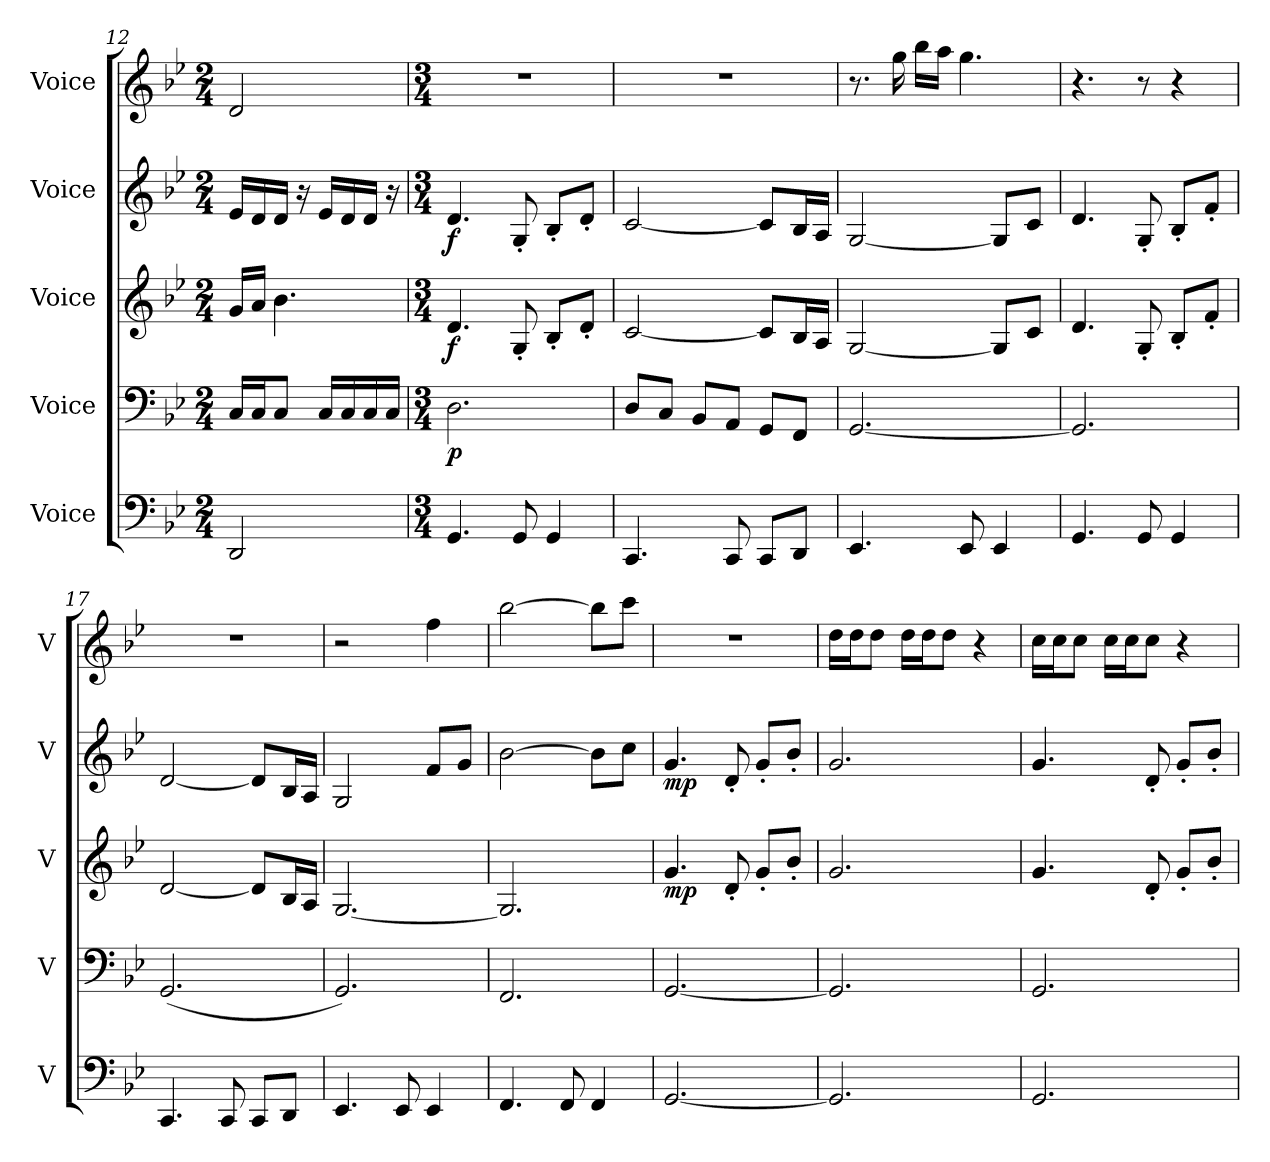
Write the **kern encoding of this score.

**kern	**kern	**dynam	**kern	**dynam	**kern	**dynam	**kern
*part5	*part4	*part4	*part3	*part3	*part2	*part2	*part1
*staff5	*staff4	*staff4	*staff3	*staff3	*staff2	*staff2	*staff1
*I"Voice	*I"Voice	*	*I"Voice	*	*I"Voice	*	*I"Voice
*I'V	*I'V	*	*I'V	*	*I'V	*	*I'V
*clefF4	*clefF4	*	*clefG2	*	*clefG2	*	*clefG2
*k[b-e-]	*k[b-e-]	*	*k[b-e-]	*	*k[b-e-]	*	*k[b-e-]
*M2/4	*M2/4	*	*M2/4	*	*M2/4	*	*M2/4
=12	=12	=12	=12	=12	=12	=12	=12
2DD/	16C/LL	.	16g/LL	.	16e-/LL	.	2d/
.	16C/J	.	16a/JJ	.	16d/	.	.
.	8C/J	.	4.b-\	.	16d/JJ	.	.
.	.	.	.	.	16r	.	.
.	16C/LL	.	.	.	16e-/LL	.	.
.	16C/	.	.	.	16d/	.	.
.	16C/	.	.	.	16d/JJ	.	.
.	16C/JJ	.	.	.	16r	.	.
!!LO:LB:g=z
=13	=13	=13	=13	=13	=13	=13	=13
*M3/4	*M3/4	*	*M3/4	*	*M3/4	*	*M3/4
!	!	!LO:DY:b	!	!LO:DY:b	!	!LO:DY:b	!
4.GG/	2.D\	p	4.d/	f	4.d/	f	2.r
8GG/	.	.	8G'/	.	8G'/	.	.
4GG/	.	.	8B-'/L	.	8B-'/L	.	.
.	.	.	8d'/J	.	8d'/J	.	.
=14	=14	=14	=14	=14	=14	=14	=14
4.CC/	8D/L	.	[2c/	.	[2c/	.	2.r
.	8C/J	.	.	.	.	.	.
.	8BB-/L	.	.	.	.	.	.
8CC/	8AA/J	.	.	.	.	.	.
8CC/L	8GG/L	.	8c/L]	.	8c/L]	.	.
8DD/J	8FF/J	.	16B-/L	.	16B-/L	.	.
.	.	.	16A/JJ	.	16A/JJ	.	.
=15	=15	=15	=15	=15	=15	=15	=15
4.EE-/	[2.GG/	.	[2G/	.	[2G/	.	8.r
.	.	.	.	.	.	.	16gg\
.	.	.	.	.	.	.	16bb-\LL
.	.	.	.	.	.	.	16aa\JJ
8EE-/	.	.	.	.	.	.	4.gg\
4EE-/	.	.	8G/L]	.	8G/L]	.	.
.	.	.	8c/J	.	8c/J	.	.
=16	=16	=16	=16	=16	=16	=16	=16
4.GG/	2.GG/]	.	4.d/	.	4.d/	.	4.r
8GG/	.	.	8G'/	.	8G'/	.	8r
4GG/	.	.	8B-'/L	.	8B-'/L	.	4r
.	.	.	8f'/J	.	8f'/J	.	.
=17	=17	=17	=17	=17	=17	=17	=17
4.CC/	(<2.GG/	.	[2d/	.	[2d/	.	2.r
8CC/	.	.	.	.	.	.	.
8CC/L	.	.	8d/L]	.	8d/L]	.	.
8DD/J	.	.	16B-/L	.	16B-/L	.	.
.	.	.	16A/JJ	.	16A/JJ	.	.
!!LO:PB:g=z
=18	=18	=18	=18	=18	=18	=18	=18
4.EE-/	2.GG/)	.	[2.G/	.	2G/	.	2r
8EE-/	.	.	.	.	.	.	.
4EE-/	.	.	.	.	8f/L	.	4ff\
.	.	.	.	.	8g/J	.	.
=19	=19	=19	=19	=19	=19	=19	=19
4.FF/	2.FF/	.	2.G/]	.	[2b-\	.	[2bb-\
8FF/	.	.	.	.	.	.	.
4FF/	.	.	.	.	8b-\L]	.	8bb-\L]
.	.	.	.	.	8cc\J	.	8ccc\J
=20	=20	=20	=20	=20	=20	=20	=20
!	!	!	!	!LO:DY:b	!	!LO:DY:b	!
[2.GG/	[2.GG/	.	4.g/	mp	4.g/	mp	2.r
.	.	.	8d'/	.	8d'/	.	.
.	.	.	8g'/L	.	8g'/L	.	.
.	.	.	8b-'/J	.	8b-'/J	.	.
=21	=21	=21	=21	=21	=21	=21	=21
2.GG/]	2.GG/]	.	2.g/	.	2.g/	.	16dd\LL
.	.	.	.	.	.	.	16dd\J
.	.	.	.	.	.	.	8dd\J
.	.	.	.	.	.	.	16dd\LL
.	.	.	.	.	.	.	16dd\J
.	.	.	.	.	.	.	8dd\J
.	.	.	.	.	.	.	4r
=22	=22	=22	=22	=22	=22	=22	=22
2.GG/	2.GG/	.	4.g/	.	4.g/	.	16cc\LL
.	.	.	.	.	.	.	16cc\J
.	.	.	.	.	.	.	8cc\J
.	.	.	.	.	.	.	16cc\LL
.	.	.	.	.	.	.	16cc\J
.	.	.	8d'/	.	8d'/	.	8cc\J
.	.	.	8g'/L	.	8g'/L	.	4r
.	.	.	8b-'/J	.	8b-'/J	.	.
=	=	=	=	=	=	=	=
*-	*-	*-	*-	*-	*-	*-	*-
